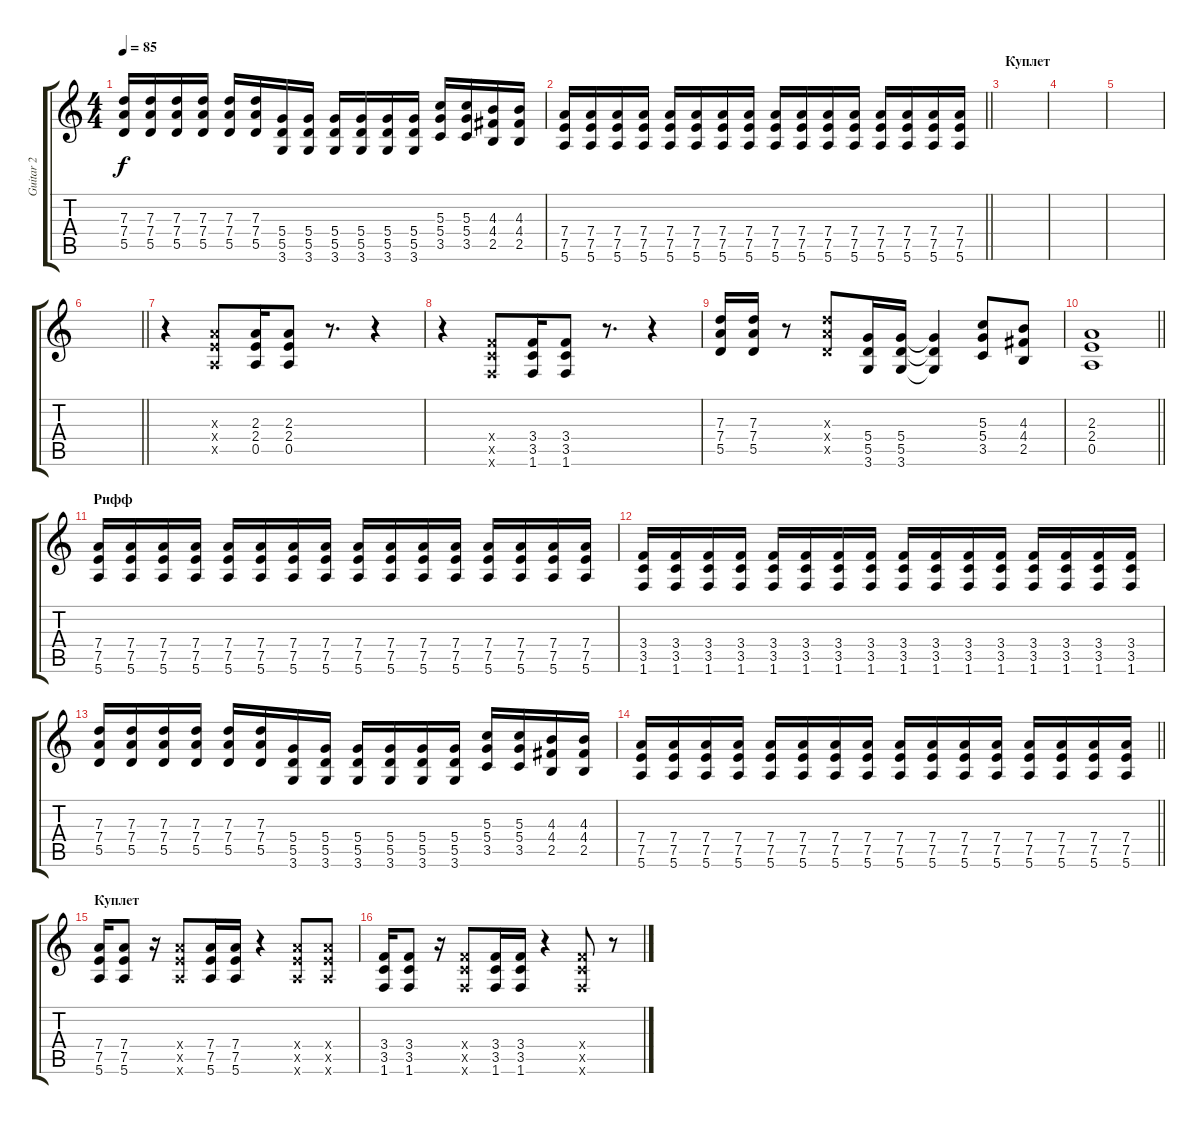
\track ("Guitar 2" "Guitar 2") {instrument overdrivenguitar}
\staff {score tabs}
\tuning (E4 B3 G3 D3 A2 E2) {hide}
\ts (4 4)
\tempo 85
\clef g2
\ks c
(7.3 7.4 5.5).16{dy f} (7.3 7.4 5.5).16 (7.3 7.4 5.5).16 (7.3 7.4 5.5).16 (7.3 7.4 5.5).16 (7.3 7.4 5.5).16 (5.4 5.5 3.6).16 (5.4 5.5 3.6).16 (5.4 5.5 3.6).16 (5.4 5.5 3.6).16 (5.4 5.5 3.6).16 (5.4 5.5 3.6).16 (5.3 5.4 3.5).16 (5.3 5.4 3.5).16 (4.3 4.4 2.5).16 (4.3 4.4 2.5).16 |
\barLineRight lightlight
(7.4 7.5 5.6).16 (7.4 7.5 5.6).16 (7.4 7.5 5.6).16 (7.4 7.5 5.6).16 (7.4 7.5 5.6).16 (7.4 7.5 5.6).16 (7.4 7.5 5.6).16 (7.4 7.5 5.6).16 (7.4 7.5 5.6).16 (7.4 7.5 5.6).16 (7.4 7.5 5.6).16 (7.4 7.5 5.6).16 (7.4 7.5 5.6).16 (7.4 7.5 5.6).16 (7.4 7.5 5.6).16 (7.4 7.5 5.6).16 |
\section ("" "Куплет")
|
|
|
\barLineRight lightlight
|
r.4 (2.3{x} 2.4{x} 0.5{x}).8 (2.3 2.4 0.5).16 (2.3 2.4 0.5).8 r.8{d} r.4 |
r.4 (3.4{x} 3.5{x} 1.6{x}).8 (3.4 3.5 1.6).16 (3.4 3.5 1.6).8 r.8{d} r.4 |
(7.3 7.4 5.5).16 (7.3 7.4 5.5).16 r.8 (7.3{x} 7.4{x} 5.5{x}).8 (5.4 5.5 3.6).16 (5.4 5.5 3.6).16 (5.4{t} 5.5{t} 3.6{t}).4 (5.3 5.4 3.5).8 (4.3 4.4 2.5).8 |
\barLineRight lightlight
(2.3 2.4 0.5).1 |
\section ("" "Рифф")
(7.4 7.5 5.6).16 (7.4 7.5 5.6).16 (7.4 7.5 5.6).16 (7.4 7.5 5.6).16 (7.4 7.5 5.6).16 (7.4 7.5 5.6).16 (7.4 7.5 5.6).16 (7.4 7.5 5.6).16 (7.4 7.5 5.6).16 (7.4 7.5 5.6).16 (7.4 7.5 5.6).16 (7.4 7.5 5.6).16 (7.4 7.5 5.6).16 (7.4 7.5 5.6).16 (7.4 7.5 5.6).16 (7.4 7.5 5.6).16 |
(3.4 3.5 1.6).16 (3.4 3.5 1.6).16 (3.4 3.5 1.6).16 (3.4 3.5 1.6).16 (3.4 3.5 1.6).16 (3.4 3.5 1.6).16 (3.4 3.5 1.6).16 (3.4 3.5 1.6).16 (3.4 3.5 1.6).16 (3.4 3.5 1.6).16 (3.4 3.5 1.6).16 (3.4 3.5 1.6).16 (3.4 3.5 1.6).16 (3.4 3.5 1.6).16 (3.4 3.5 1.6).16 (3.4 3.5 1.6).16 |
(7.3 7.4 5.5).16 (7.3 7.4 5.5).16 (7.3 7.4 5.5).16 (7.3 7.4 5.5).16 (7.3 7.4 5.5).16 (7.3 7.4 5.5).16 (5.4 5.5 3.6).16 (5.4 5.5 3.6).16 (5.4 5.5 3.6).16 (5.4 5.5 3.6).16 (5.4 5.5 3.6).16 (5.4 5.5 3.6).16 (5.3 5.4 3.5).16 (5.3 5.4 3.5).16 (4.3 4.4 2.5).16 (4.3 4.4 2.5).16 |
\barLineRight lightlight
(7.4 7.5 5.6).16 (7.4 7.5 5.6).16 (7.4 7.5 5.6).16 (7.4 7.5 5.6).16 (7.4 7.5 5.6).16 (7.4 7.5 5.6).16 (7.4 7.5 5.6).16 (7.4 7.5 5.6).16 (7.4 7.5 5.6).16 (7.4 7.5 5.6).16 (7.4 7.5 5.6).16 (7.4 7.5 5.6).16 (7.4 7.5 5.6).16 (7.4 7.5 5.6).16 (7.4 7.5 5.6).16 (7.4 7.5 5.6).16 |
\section ("" "Куплет")
(7.4 7.5 5.6).16 (7.4 7.5 5.6).8 r.16 (7.4{x} 7.5{x} 5.6{x}).8 (7.4 7.5 5.6).16 (7.4 7.5 5.6).16 r.4 (7.4{x} 7.5{x} 5.6{x}).8 (7.4{x} 7.5{x} 5.6{x}).8 |
(3.4 3.5 1.6).16 (3.4 3.5 1.6).8 r.16 (3.4{x} 3.5{x} 1.6{x}).8 (3.4 3.5 1.6).16 (3.4 3.5 1.6).16 r.4 (3.4{x} 3.5{x} 1.6{x}).8 r.8
